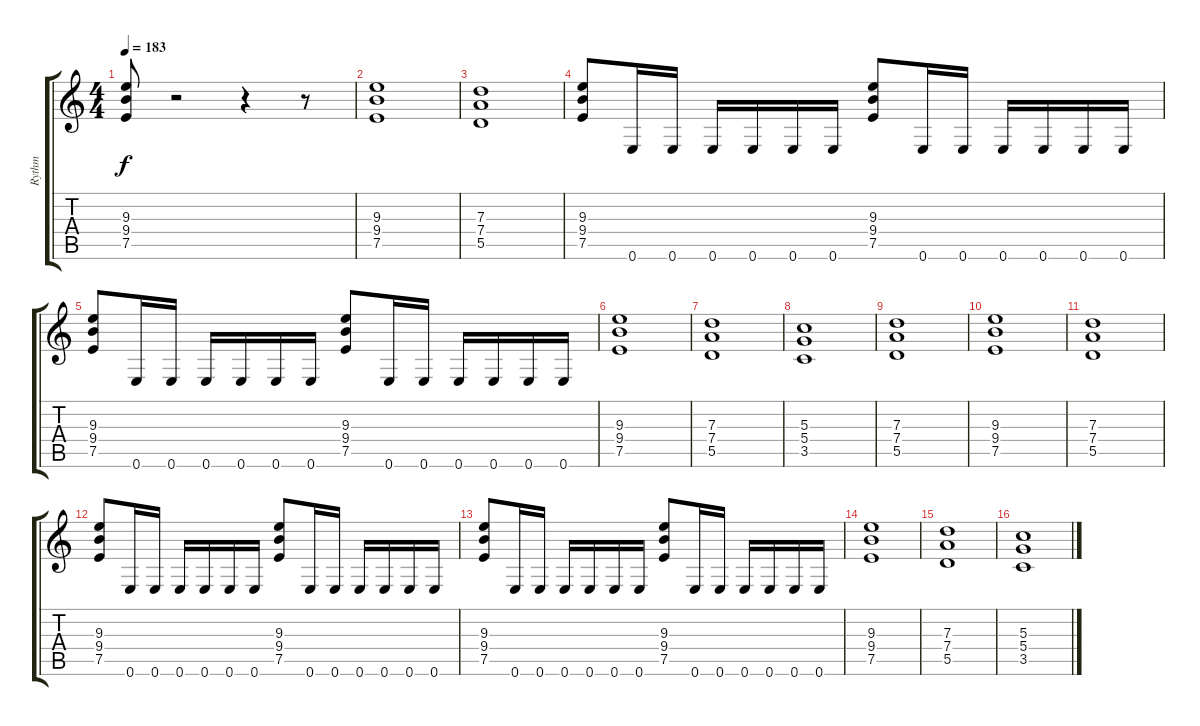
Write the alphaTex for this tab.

\track ("Rythm " "Rythm ") {instrument distortionguitar}
\staff {score tabs}
\tuning (E4 B3 G3 D3 A2 E2) {hide}
\ts (4 4)
\tempo 183
\clef g2
\ks c
(9.3 9.4 7.5).8{dy f} r.2 r.4 r.8 |
(9.3 9.4 7.5).1 |
(7.3 7.4 5.5).1 |
(9.3 9.4 7.5).8 0.6.16 0.6.16 0.6.16 0.6.16 0.6.16 0.6.16 (9.3 9.4 7.5).8 0.6.16 0.6.16 0.6.16 0.6.16 0.6.16 0.6.16 |
(9.3 9.4 7.5).8 0.6.16 0.6.16 0.6.16 0.6.16 0.6.16 0.6.16 (9.3 9.4 7.5).8 0.6.16 0.6.16 0.6.16 0.6.16 0.6.16 0.6.16 |
(9.3 9.4 7.5).1 |
(7.3 7.4 5.5).1 |
(5.3 5.4 3.5).1 |
(7.3 7.4 5.5).1 |
(9.3 9.4 7.5).1 |
(7.3 7.4 5.5).1 |
(9.3 9.4 7.5).8 0.6.16 0.6.16 0.6.16 0.6.16 0.6.16 0.6.16 (9.3 9.4 7.5).8 0.6.16 0.6.16 0.6.16 0.6.16 0.6.16 0.6.16 |
(9.3 9.4 7.5).8 0.6.16 0.6.16 0.6.16 0.6.16 0.6.16 0.6.16 (9.3 9.4 7.5).8 0.6.16 0.6.16 0.6.16 0.6.16 0.6.16 0.6.16 |
(9.3 9.4 7.5).1 |
(7.3 7.4 5.5).1 |
(5.3 5.4 3.5).1
